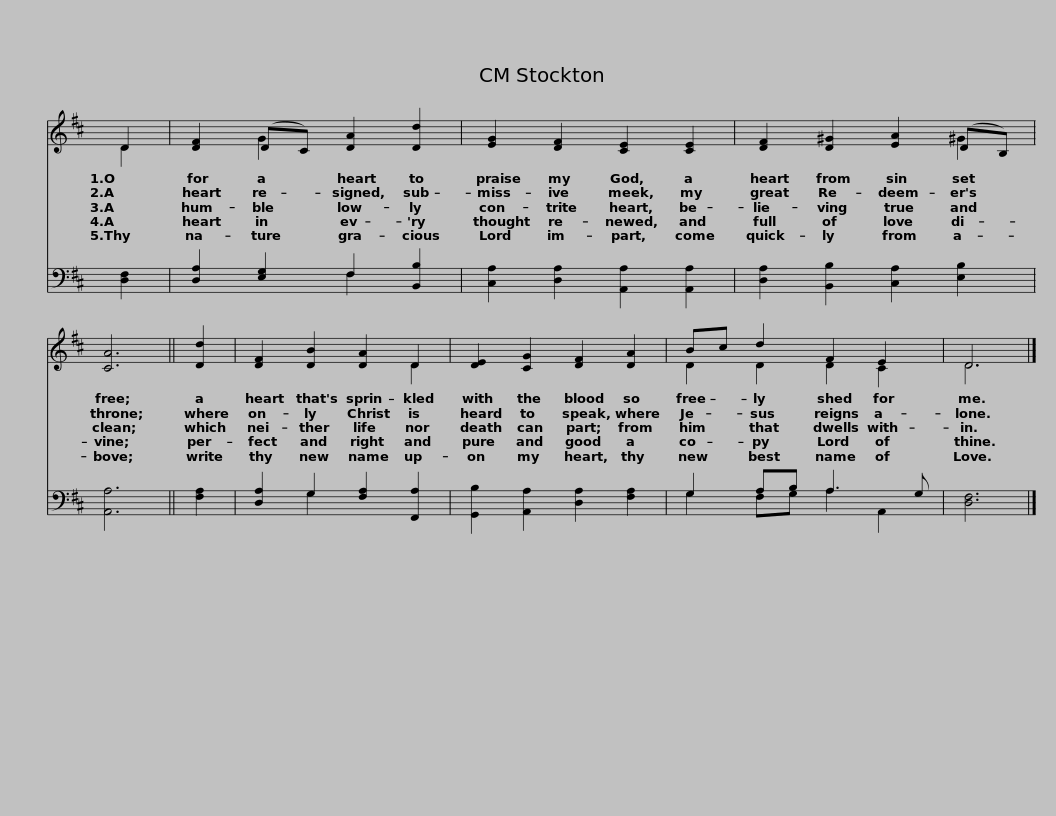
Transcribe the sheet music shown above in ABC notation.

X:1
%%score ( 1 2 ) ( 3 4 )
L:1/8
M:none
I:linebreak $
K:D
V:1 treble
V:2 treble
V:3 bass
V:4 bass
V:1
 D2 | [DF]2 (DC) [DA]2 [Dd]2 | [EG]2 [DF]2 [CE]2 [CE]2 | [DF]2 [D^G]2 [EA]2 (DB,) | [CA]6 || %5
 [Dd]2 |$ [DF]2 [DB]2 [DA]2 D2 | [DE]2 [CG]2 [DF]2 [DA]2 | Bc d2 F2 E2 | D6 |] %10
V:2
 D2 | x2 G2 x4 | x8 | x6 ^G2 | x6 || %5
 x2 |$ x6 D2 | x8 | D2 D2 D2 C2 | D6 |] %10
V:3
 [D,F,]2 | [D,A,]2 [E,G,]2 F,2 [B,,B,]2 | [C,A,]2 [D,A,]2 [A,,A,]2 [A,,A,]2 | [D,A,]2 [B,,B,]2 [C,A,]2 [E,B,]2 | [A,,A,]6 || %5
 [F,A,]2 |$ [D,A,]2 G,2 [F,A,]2 [F,,A,]2 | [G,,B,]2 [A,,A,]2 [D,A,]2 [F,A,]2 | G,2 A,B, A,3 G, | [D,F,]6 |] %10
V:4
 x2 | x4 F,2 x2 | x8 | x8 | x6 || %5
 x2 |$ x2 G,2 x4 | x8 | G,2 F,G, A,2 A,,2 | x6 |] %10
